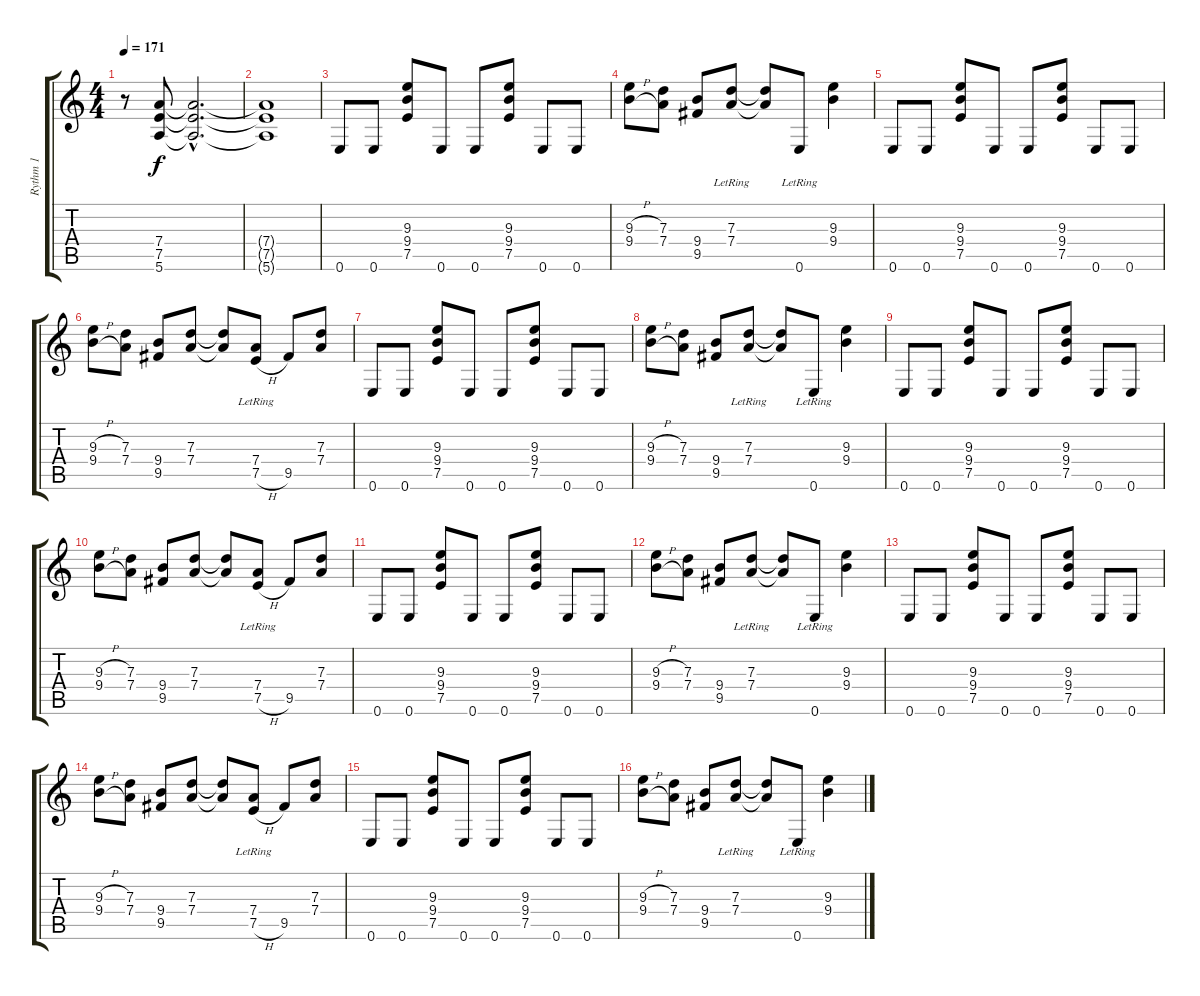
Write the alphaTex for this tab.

\track ("Rythm 1" "Rythm 1") {instrument distortionguitar}
\staff {score tabs}
\tuning (E4 B3 G3 D3 A2 E2) {hide}
\ts (4 4)
\tempo 171
\clef g2
\ks c
r.8{dy f} (7.4 7.5 5.6).8 (7.4{hac t} 7.5{hac t} 5.6{hac t}).2{d} |
(7.4{t} 7.5{t} 5.6{t}).1 |
0.6.8 0.6.8 (9.3 9.4 7.5).8 0.6.8 0.6.8 (9.3 9.4 7.5).8 0.6.8 0.6.8 |
(9.3{h} 9.4{h}).8 (7.3 7.4).8 (9.4 9.5).8 (7.3{lr} 7.4{lr}).8 (7.3{t} 7.4{t}).8 0.6{lr}.8 (9.3 9.4).4 |
0.6.8 0.6.8 (9.3 9.4 7.5).8 0.6.8 0.6.8 (9.3 9.4 7.5).8 0.6.8 0.6.8 |
(9.3{h} 9.4{h}).8 (7.3 7.4).8 (9.4 9.5).8 (7.3 7.4).8 (7.3{t} 7.4{t}).8 (7.4{lr} 7.5{h}).8 9.5.8 (7.3 7.4).8 |
0.6.8 0.6.8 (9.3 9.4 7.5).8 0.6.8 0.6.8 (9.3 9.4 7.5).8 0.6.8 0.6.8 |
(9.3{h} 9.4{h}).8 (7.3 7.4).8 (9.4 9.5).8 (7.3{lr} 7.4{lr}).8 (7.3{t} 7.4{t}).8 0.6{lr}.8 (9.3 9.4).4 |
0.6.8 0.6.8 (9.3 9.4 7.5).8 0.6.8 0.6.8 (9.3 9.4 7.5).8 0.6.8 0.6.8 |
(9.3{h} 9.4{h}).8 (7.3 7.4).8 (9.4 9.5).8 (7.3 7.4).8 (7.3{t} 7.4{t}).8 (7.4{lr} 7.5{h}).8 9.5.8 (7.3 7.4).8 |
0.6.8 0.6.8 (9.3 9.4 7.5).8 0.6.8 0.6.8 (9.3 9.4 7.5).8 0.6.8 0.6.8 |
(9.3{h} 9.4{h}).8 (7.3 7.4).8 (9.4 9.5).8 (7.3{lr} 7.4{lr}).8 (7.3{t} 7.4{t}).8 0.6{lr}.8 (9.3 9.4).4 |
0.6.8 0.6.8 (9.3 9.4 7.5).8 0.6.8 0.6.8 (9.3 9.4 7.5).8 0.6.8 0.6.8 |
(9.3{h} 9.4{h}).8 (7.3 7.4).8 (9.4 9.5).8 (7.3 7.4).8 (7.3{t} 7.4{t}).8 (7.4{lr} 7.5{h}).8 9.5.8 (7.3 7.4).8 |
0.6.8 0.6.8 (9.3 9.4 7.5).8 0.6.8 0.6.8 (9.3 9.4 7.5).8 0.6.8 0.6.8 |
(9.3{h} 9.4{h}).8 (7.3 7.4).8 (9.4 9.5).8 (7.3{lr} 7.4{lr}).8 (7.3{t} 7.4{t}).8 0.6{lr}.8 (9.3 9.4).4
